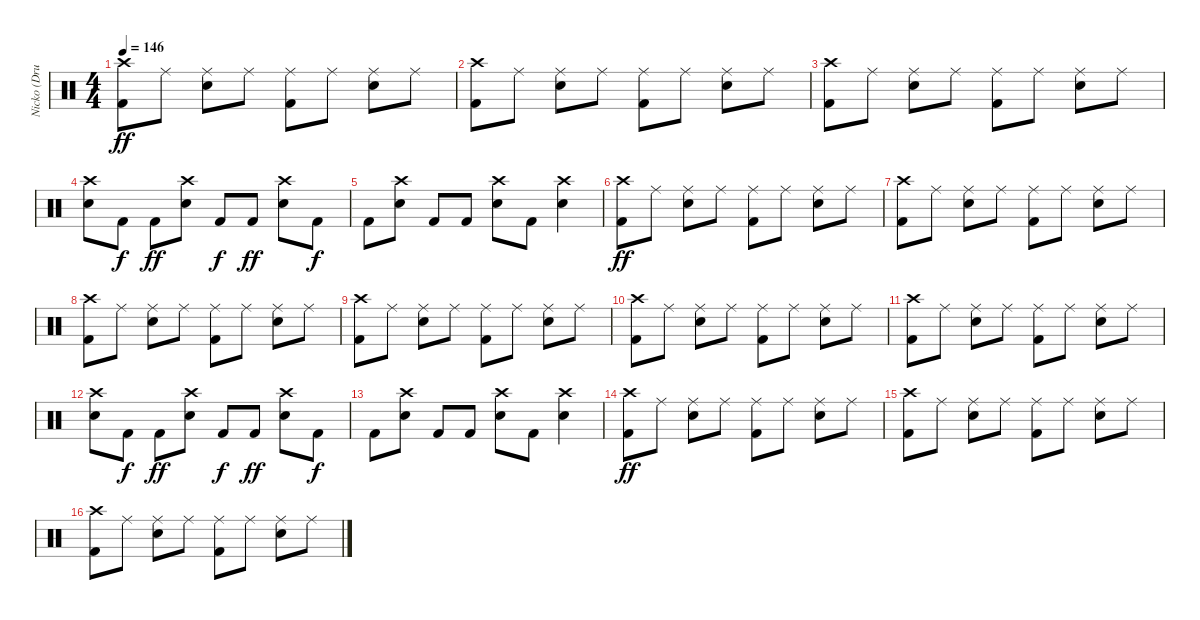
\track ("Nicko (Drums)" "Nicko (Dru") {instrument percussion}
\staff {score}
\articulation defaults
\ts (4 4)
\tempo 146
\clef neutral
\ks c
("Kick (hit) 2" "Crash high (hit)").8{dy ff} "Ride (middle)".8 ("Electric Snare (hit)" "Ride (middle)").8 "Ride (middle)".8 ("Kick (hit) 2" "Ride (middle)").8 "Ride (middle)".8 ("Electric Snare (hit)" "Ride (middle)").8 "Ride (middle)".8 |
("Kick (hit) 2" "Crash high (hit)").8 "Ride (middle)".8 ("Electric Snare (hit)" "Ride (middle)").8 "Ride (middle)".8 ("Kick (hit) 2" "Ride (middle)").8 "Ride (middle)".8 ("Electric Snare (hit)" "Ride (middle)").8 "Ride (middle)".8 |
("Kick (hit) 2" "Crash high (hit)").8 "Ride (middle)".8 ("Electric Snare (hit)" "Ride (middle)").8 "Ride (middle)".8 ("Kick (hit) 2" "Ride (middle)").8 "Ride (middle)".8 ("Electric Snare (hit)" "Ride (middle)").8 "Ride (middle)".8 |
("Electric Snare (hit)" "Crash high (hit)").8 "Kick (hit) 2".8{dy f} "Kick (hit) 2".8{dy ff} ("Electric Snare (hit)" "Crash high (hit)").8 "Kick (hit) 2".8{dy f} "Kick (hit) 2".8{dy ff} ("Electric Snare (hit)" "Crash high (hit)").8 "Kick (hit) 2".8{dy f} |
"Kick (hit) 2".8 ("Electric Snare (hit)" "Crash high (hit)").8 "Kick (hit) 2".8 "Kick (hit) 2".8 ("Crash high (hit)" "Electric Snare (hit)").8 "Kick (hit) 2".8 ("Crash high (hit)" "Electric Snare (hit)").4 |
("Kick (hit) 2" "Crash high (hit)").8{dy ff} "Ride (middle)".8 ("Electric Snare (hit)" "Ride (middle)").8 "Ride (middle)".8 ("Kick (hit) 2" "Ride (middle)").8 "Ride (middle)".8 ("Electric Snare (hit)" "Ride (middle)").8 "Ride (middle)".8 |
("Kick (hit) 2" "Crash high (hit)").8 "Ride (middle)".8 ("Electric Snare (hit)" "Ride (middle)").8 "Ride (middle)".8 ("Kick (hit) 2" "Ride (middle)").8 "Ride (middle)".8 ("Electric Snare (hit)" "Ride (middle)").8 "Ride (middle)".8 |
("Kick (hit) 2" "Crash high (hit)").8 "Ride (middle)".8 ("Electric Snare (hit)" "Ride (middle)").8 "Ride (middle)".8 ("Kick (hit) 2" "Ride (middle)").8 "Ride (middle)".8 ("Electric Snare (hit)" "Ride (middle)").8 "Ride (middle)".8 |
("Kick (hit) 2" "Crash high (hit)").8 "Ride (middle)".8 ("Electric Snare (hit)" "Ride (middle)").8 "Ride (middle)".8 ("Kick (hit) 2" "Ride (middle)").8 "Ride (middle)".8 ("Electric Snare (hit)" "Ride (middle)").8 "Ride (middle)".8 |
("Kick (hit) 2" "Crash high (hit)").8 "Ride (middle)".8 ("Electric Snare (hit)" "Ride (middle)").8 "Ride (middle)".8 ("Kick (hit) 2" "Ride (middle)").8 "Ride (middle)".8 ("Electric Snare (hit)" "Ride (middle)").8 "Ride (middle)".8 |
("Kick (hit) 2" "Crash high (hit)").8 "Ride (middle)".8 ("Electric Snare (hit)" "Ride (middle)").8 "Ride (middle)".8 ("Kick (hit) 2" "Ride (middle)").8 "Ride (middle)".8 ("Electric Snare (hit)" "Ride (middle)").8 "Ride (middle)".8 |
("Electric Snare (hit)" "Crash high (hit)").8 "Kick (hit) 2".8{dy f} "Kick (hit) 2".8{dy ff} ("Electric Snare (hit)" "Crash high (hit)").8 "Kick (hit) 2".8{dy f} "Kick (hit) 2".8{dy ff} ("Electric Snare (hit)" "Crash high (hit)").8 "Kick (hit) 2".8{dy f} |
"Kick (hit) 2".8 ("Electric Snare (hit)" "Crash high (hit)").8 "Kick (hit) 2".8 "Kick (hit) 2".8 ("Crash high (hit)" "Electric Snare (hit)").8 "Kick (hit) 2".8 ("Crash high (hit)" "Electric Snare (hit)").4 |
("Kick (hit) 2" "Crash high (hit)").8{dy ff} "Ride (middle)".8 ("Electric Snare (hit)" "Ride (middle)").8 "Ride (middle)".8 ("Kick (hit) 2" "Ride (middle)").8 "Ride (middle)".8 ("Electric Snare (hit)" "Ride (middle)").8 "Ride (middle)".8 |
("Kick (hit) 2" "Crash high (hit)").8 "Ride (middle)".8 ("Electric Snare (hit)" "Ride (middle)").8 "Ride (middle)".8 ("Kick (hit) 2" "Ride (middle)").8 "Ride (middle)".8 ("Electric Snare (hit)" "Ride (middle)").8 "Ride (middle)".8 |
("Kick (hit) 2" "Crash high (hit)").8 "Ride (middle)".8 ("Electric Snare (hit)" "Ride (middle)").8 "Ride (middle)".8 ("Kick (hit) 2" "Ride (middle)").8 "Ride (middle)".8 ("Electric Snare (hit)" "Ride (middle)").8 "Ride (middle)".8
